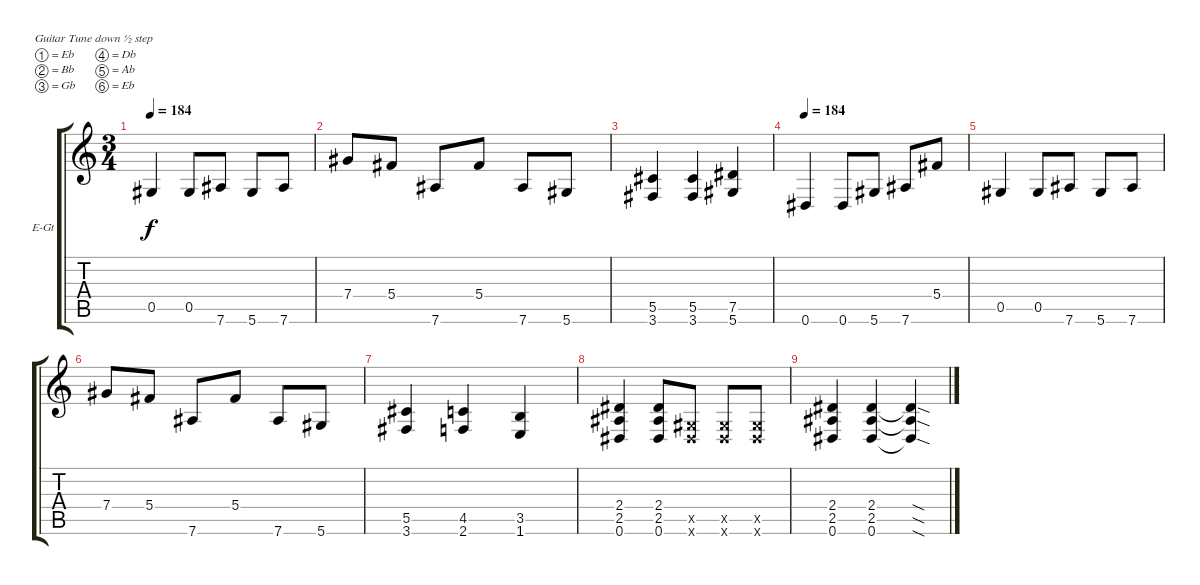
\bracketExtendMode groupsimilarinstruments
\firstSystemTrackNameOrientation horizontal
\otherSystemsTrackNameOrientation horizontal
\track ("Guitar" "E-Gt") {instrument distortionguitar}
\staff {score tabs}
\tuning (Eb4 Bb3 Gb3 Db3 Ab2 Eb2)
\ts (3 4)
\tempo 184
\clef g2
\ks c
0.5.4{dy f} 0.5.8 7.6.8 5.6.8 7.6.8 |
7.4.8 5.4.8 7.6.8 5.4.8 7.6.8 5.6.8 |
(5.5 3.6).4 (5.5 3.6).4 (7.5 5.6).4 |
\tempo 184
0.6.4 0.6.8 5.6.8 7.6.8 5.4.8 |
0.5.4 0.5.8 7.6.8 5.6.8 7.6.8 |
7.4.8 5.4.8 7.6.8 5.4.8 7.6.8 5.6.8 |
(5.5 3.6).4 (4.5 2.6).4 (3.5 1.6).4 |
(2.4 2.5 0.6).4 (2.4 2.5 0.6).8 (0.5{x} 0.6{x}).8 (0.5{x} 0.6{x}).8 (0.5{x} 0.6{x}).8 |
(2.4 2.5 0.6).4 (2.4 2.5 0.6).4 (2.4{sod t} 2.5{sod t} 0.6{sod t}).4
